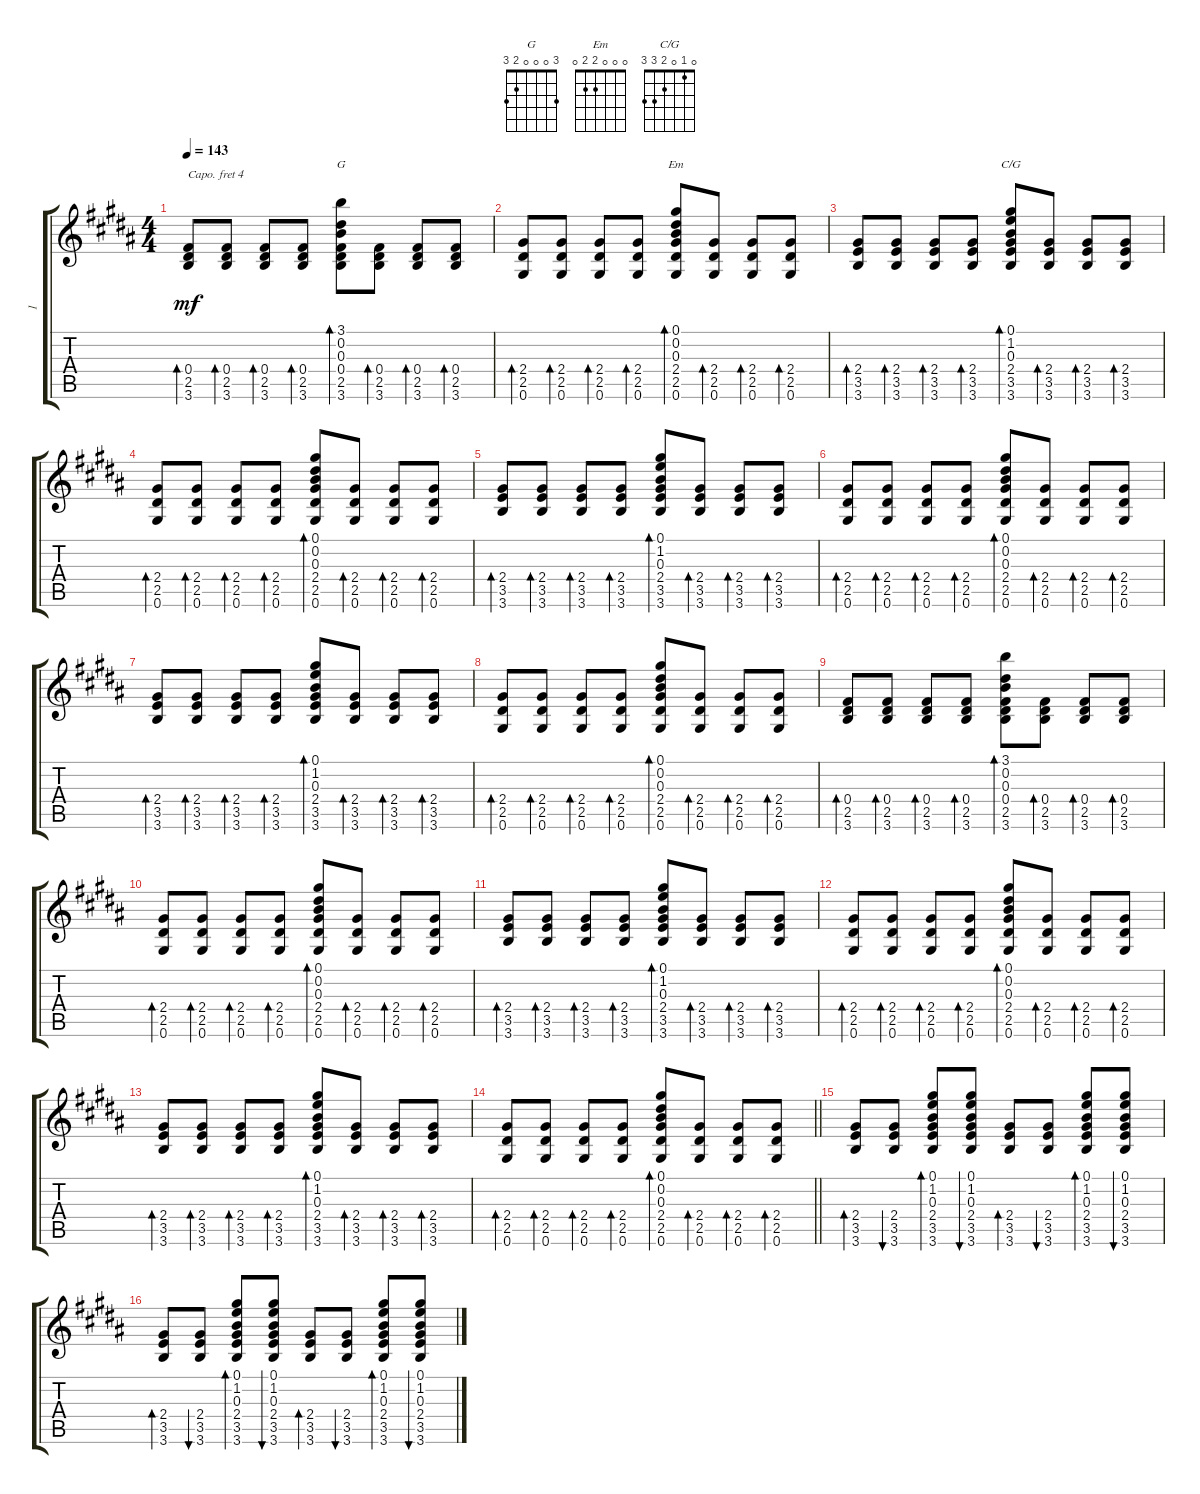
\track ("1" "1") {instrument overdrivenguitar}
\staff {score tabs}
\capo 4
\tuning (E4 B3 G3 D3 A2 E2) {hide}
\chord ("G" 3 0 0 0 2 3)
\chord ("Em" 0 0 0 2 2 0)
\chord ("C/G" 0 1 0 2 3 3)
\ts (4 4)
\tempo 143
\clef g2
\ks g#minor
(0.4 2.5 3.6).8{bd 30 dy mf} (0.4 2.5 3.6).8{bd 30} (0.4 2.5 3.6).8{bd 30} (0.4 2.5 3.6).8{bd 30} (3.1 0.2 0.3 0.4 2.5 3.6).8{bd 30 ch "G"} (0.4 2.5 3.6).8{bd 30} (0.4 2.5 3.6).8{bd 30} (0.4 2.5 3.6).8{bd 30} |
(2.4 2.5 0.6).8{bd 30} (2.4 2.5 0.6).8{bd 30} (2.4 2.5 0.6).8{bd 30} (2.4 2.5 0.6).8{bd 30} (0.1 0.2 0.3 2.4 2.5 0.6).8{bd 30 ch "Em"} (2.4 2.5 0.6).8{bd 30} (2.4 2.5 0.6).8{bd 30} (2.4 2.5 0.6).8{bd 30} |
(2.4 3.5 3.6).8{bd 30} (2.4 3.5 3.6).8{bd 30} (2.4 3.5 3.6).8{bd 30} (2.4 3.5 3.6).8{bd 30} (0.1 1.2 0.3 2.4 3.5 3.6).8{bd 30 ch "C/G"} (2.4 3.5 3.6).8{bd 30} (2.4 3.5 3.6).8{bd 30} (2.4 3.5 3.6).8{bd 30} |
(2.4 2.5 0.6).8{bd 30} (2.4 2.5 0.6).8{bd 30} (2.4 2.5 0.6).8{bd 30} (2.4 2.5 0.6).8{bd 30} (0.1 0.2 0.3 2.4 2.5 0.6).8{bd 30} (2.4 2.5 0.6).8{bd 30} (2.4 2.5 0.6).8{bd 30} (2.4 2.5 0.6).8{bd 30} |
(2.4 3.5 3.6).8{bd 30} (2.4 3.5 3.6).8{bd 30} (2.4 3.5 3.6).8{bd 30} (2.4 3.5 3.6).8{bd 30} (0.1 1.2 0.3 2.4 3.5 3.6).8{bd 30} (2.4 3.5 3.6).8{bd 30} (2.4 3.5 3.6).8{bd 30} (2.4 3.5 3.6).8{bd 30} |
(2.4 2.5 0.6).8{bd 30} (2.4 2.5 0.6).8{bd 30} (2.4 2.5 0.6).8{bd 30} (2.4 2.5 0.6).8{bd 30} (0.1 0.2 0.3 2.4 2.5 0.6).8{bd 30} (2.4 2.5 0.6).8{bd 30} (2.4 2.5 0.6).8{bd 30} (2.4 2.5 0.6).8{bd 30} |
(2.4 3.5 3.6).8{bd 30} (2.4 3.5 3.6).8{bd 30} (2.4 3.5 3.6).8{bd 30} (2.4 3.5 3.6).8{bd 30} (0.1 1.2 0.3 2.4 3.5 3.6).8{bd 30} (2.4 3.5 3.6).8{bd 30} (2.4 3.5 3.6).8{bd 30} (2.4 3.5 3.6).8{bd 30} |
(2.4 2.5 0.6).8{bd 30} (2.4 2.5 0.6).8{bd 30} (2.4 2.5 0.6).8{bd 30} (2.4 2.5 0.6).8{bd 30} (0.1 0.2 0.3 2.4 2.5 0.6).8{bd 30} (2.4 2.5 0.6).8{bd 30} (2.4 2.5 0.6).8{bd 30} (2.4 2.5 0.6).8{bd 30} |
(0.4 2.5 3.6).8{bd 30} (0.4 2.5 3.6).8{bd 30} (0.4 2.5 3.6).8{bd 30} (0.4 2.5 3.6).8{bd 30} (3.1 0.2 0.3 0.4 2.5 3.6).8{bd 30} (0.4 2.5 3.6).8{bd 30} (0.4 2.5 3.6).8{bd 30} (0.4 2.5 3.6).8{bd 30} |
(2.4 2.5 0.6).8{bd 30} (2.4 2.5 0.6).8{bd 30} (2.4 2.5 0.6).8{bd 30} (2.4 2.5 0.6).8{bd 30} (0.1 0.2 0.3 2.4 2.5 0.6).8{bd 30} (2.4 2.5 0.6).8{bd 30} (2.4 2.5 0.6).8{bd 30} (2.4 2.5 0.6).8{bd 30} |
(2.4 3.5 3.6).8{bd 30} (2.4 3.5 3.6).8{bd 30} (2.4 3.5 3.6).8{bd 30} (2.4 3.5 3.6).8{bd 30} (0.1 1.2 0.3 2.4 3.5 3.6).8{bd 30} (2.4 3.5 3.6).8{bd 30} (2.4 3.5 3.6).8{bd 30} (2.4 3.5 3.6).8{bd 30} |
(2.4 2.5 0.6).8{bd 30} (2.4 2.5 0.6).8{bd 30} (2.4 2.5 0.6).8{bd 30} (2.4 2.5 0.6).8{bd 30} (0.1 0.2 0.3 2.4 2.5 0.6).8{bd 30} (2.4 2.5 0.6).8{bd 30} (2.4 2.5 0.6).8{bd 30} (2.4 2.5 0.6).8{bd 30} |
(2.4 3.5 3.6).8{bd 30} (2.4 3.5 3.6).8{bd 30} (2.4 3.5 3.6).8{bd 30} (2.4 3.5 3.6).8{bd 30} (0.1 1.2 0.3 2.4 3.5 3.6).8{bd 30} (2.4 3.5 3.6).8{bd 30} (2.4 3.5 3.6).8{bd 30} (2.4 3.5 3.6).8{bd 30} |
\barLineRight lightlight
(2.4 2.5 0.6).8{bd 30} (2.4 2.5 0.6).8{bd 30} (2.4 2.5 0.6).8{bd 30} (2.4 2.5 0.6).8{bd 30} (0.1 0.2 0.3 2.4 2.5 0.6).8{bd 30} (2.4 2.5 0.6).8{bd 30} (2.4 2.5 0.6).8{bd 30} (2.4 2.5 0.6).8{bd 30} |
(2.4 3.5 3.6).8{bd 30} (2.4 3.5 3.6).8{bu 30} (0.1 1.2 0.3 2.4 3.5 3.6).8{bd 30} (0.1 1.2 0.3 2.4 3.5 3.6).8{bu 30} (2.4 3.5 3.6).8{bd 30} (2.4 3.5 3.6).8{bu 30} (0.1 1.2 0.3 2.4 3.5 3.6).8{bd 30} (0.1 1.2 0.3 2.4 3.5 3.6).8{bu 30} |
(2.4 3.5 3.6).8{bd 30} (2.4 3.5 3.6).8{bu 30} (0.1 1.2 0.3 2.4 3.5 3.6).8{bd 30} (0.1 1.2 0.3 2.4 3.5 3.6).8{bu 30} (2.4 3.5 3.6).8{bd 30} (2.4 3.5 3.6).8{bu 30} (0.1 1.2 0.3 2.4 3.5 3.6).8{bd 30} (0.1 1.2 0.3 2.4 3.5 3.6).8{bu 30}
